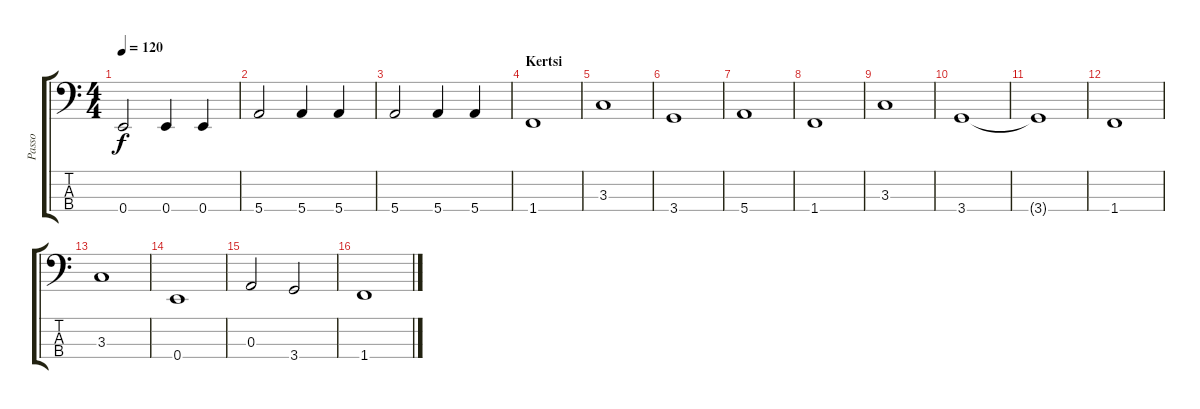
\track ("Passo" "Passo") {instrument electricbassfinger}
\staff {score tabs}
\tuning (G2 D2 A1 E1) {hide}
\ts (4 4)
\tempo 120
\clef f4
\ks c
0.4.2{dy f} 0.4.4 0.4.4 |
5.4.2 5.4.4 5.4.4 |
5.4.2 5.4.4 5.4.4 |
\section ("" "Kertsi")
1.4.1 |
3.3.1 |
3.4.1 |
5.4.1 |
1.4.1 |
3.3.1 |
3.4.1 |
3.4{t}.1 |
1.4.1 |
3.3.1 |
0.4.1 |
0.3.2 3.4.2 |
1.4.1
